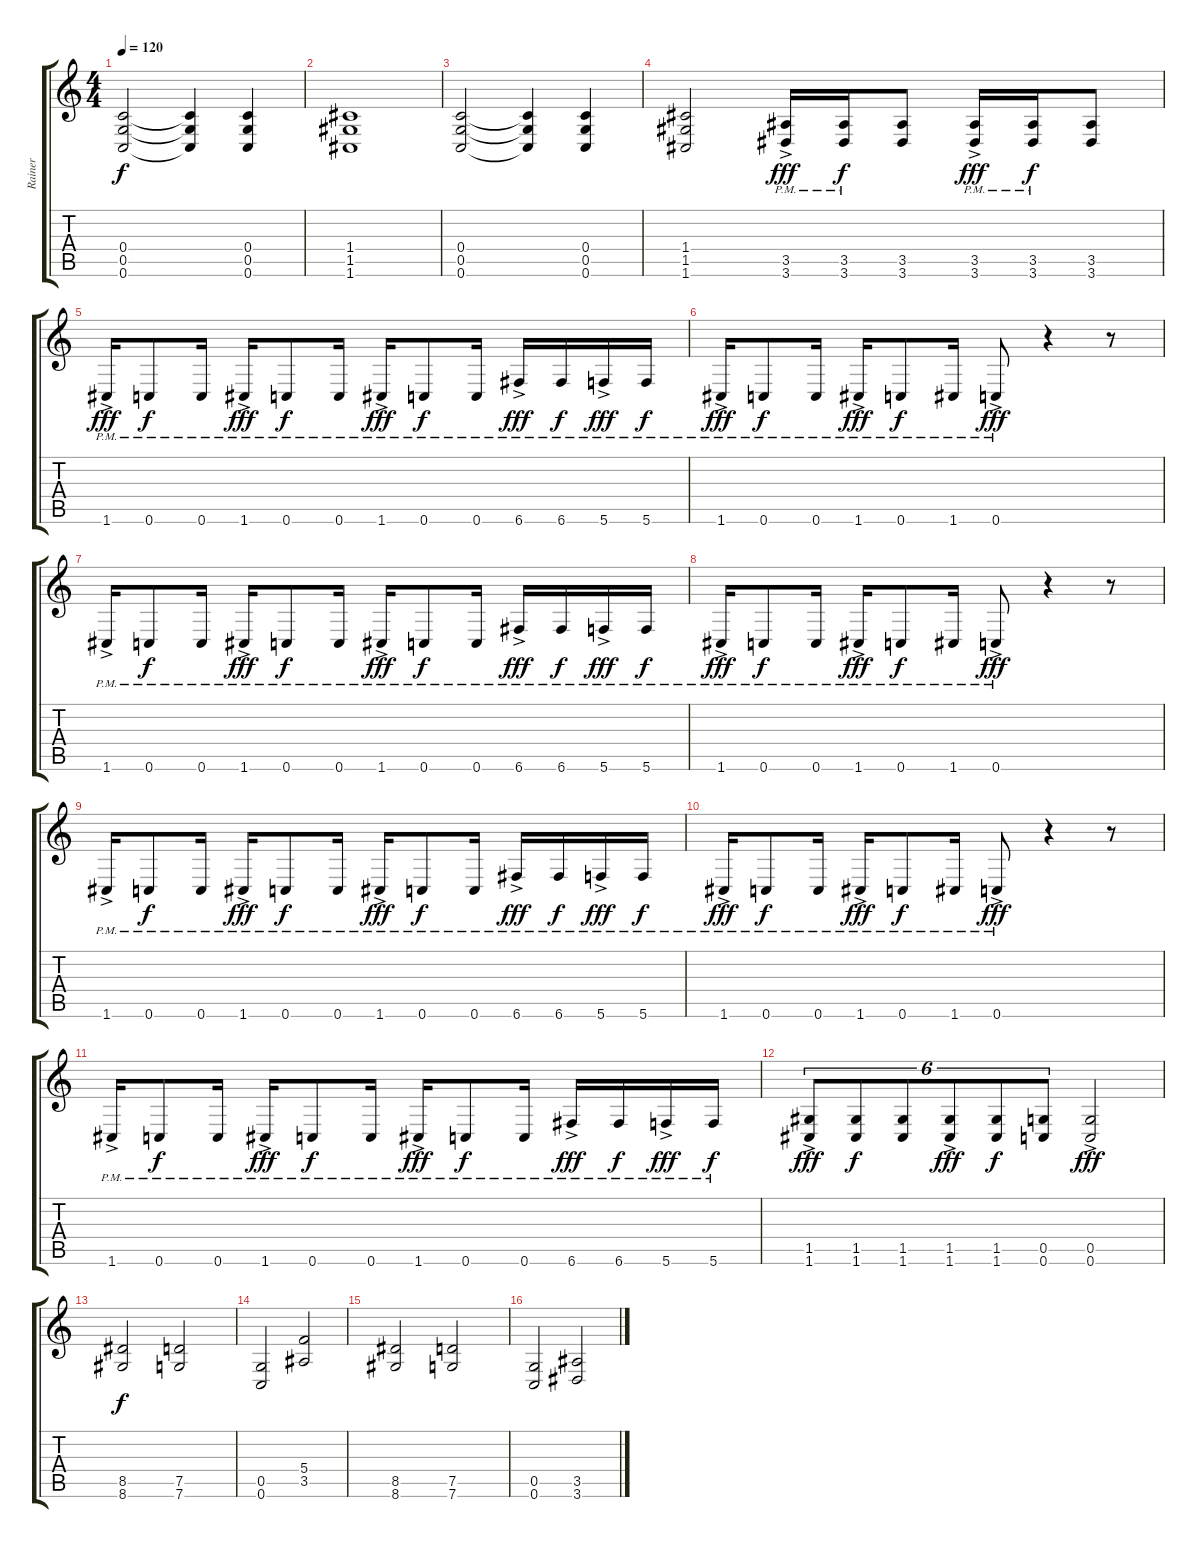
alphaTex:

\track ("Rainer" "Rainer") {instrument distortionguitar}
\staff {score tabs}
\tuning (D4 A3 F3 C3 G2 C2) {hide}
\ts (4 4)
\tempo 120
\clef g2
\ks c
(0.4 0.5 0.6).2{dy f} (0.4{t} 0.5{t} 0.6{t}).4 (0.4 0.5 0.6).4 |
(1.4 1.5 1.6).1 |
(0.4 0.5 0.6).2 (0.4{t} 0.5{t} 0.6{t}).4 (0.4 0.5 0.6).4 |
(1.4 1.5 1.6).2 (3.5{pm} 3.6{ac}).16{dy fff} (3.5{pm} 3.6).16{dy f} (3.5 3.6).8 (3.5{pm} 3.6{ac}).16{dy fff} (3.5{pm} 3.6).16{dy f} (3.5 3.6).8 |
1.6{ac pm}.16{dy fff} 0.6{pm}.8{dy f} 0.6{pm}.16 1.6{ac pm}.16{dy fff} 0.6{pm}.8{dy f} 0.6{pm}.16 1.6{ac pm}.16{dy fff} 0.6{pm}.8{dy f} 0.6{pm}.16 6.6{ac pm}.16{dy fff} 6.6{pm}.16{dy f} 5.6{ac pm}.16{dy fff} 5.6{pm}.16{dy f} |
1.6{ac pm}.16{dy fff} 0.6{pm}.8{dy f} 0.6{pm}.16 1.6{ac pm}.16{dy fff} 0.6{pm}.8{dy f} 1.6{pm}.16 0.6{ac pm}.8{dy fff} r.4 r.8 |
1.6{ac pm}.16 0.6{pm}.8{dy f} 0.6{pm}.16 1.6{ac pm}.16{dy fff} 0.6{pm}.8{dy f} 0.6{pm}.16 1.6{ac pm}.16{dy fff} 0.6{pm}.8{dy f} 0.6{pm}.16 6.6{ac pm}.16{dy fff} 6.6{pm}.16{dy f} 5.6{ac pm}.16{dy fff} 5.6{pm}.16{dy f} |
1.6{ac pm}.16{dy fff} 0.6{pm}.8{dy f} 0.6{pm}.16 1.6{ac pm}.16{dy fff} 0.6{pm}.8{dy f} 1.6{pm}.16 0.6{ac pm}.8{dy fff} r.4 r.8 |
1.6{ac pm}.16 0.6{pm}.8{dy f} 0.6{pm}.16 1.6{ac pm}.16{dy fff} 0.6{pm}.8{dy f} 0.6{pm}.16 1.6{ac pm}.16{dy fff} 0.6{pm}.8{dy f} 0.6{pm}.16 6.6{ac pm}.16{dy fff} 6.6{pm}.16{dy f} 5.6{ac pm}.16{dy fff} 5.6{pm}.16{dy f} |
1.6{ac pm}.16{dy fff} 0.6{pm}.8{dy f} 0.6{pm}.16 1.6{ac pm}.16{dy fff} 0.6{pm}.8{dy f} 1.6{pm}.16 0.6{ac pm}.8{dy fff} r.4 r.8 |
1.6{ac pm}.16 0.6{pm}.8{dy f} 0.6{pm}.16 1.6{ac pm}.16{dy fff} 0.6{pm}.8{dy f} 0.6{pm}.16 1.6{ac pm}.16{dy fff} 0.6{pm}.8{dy f} 0.6{pm}.16 6.6{ac pm}.16{dy fff} 6.6{pm}.16{dy f} 5.6{ac pm}.16{dy fff} 5.6{pm}.16{dy f} |
(1.5 1.6{ac}).8{tu (6 4) dy fff} (1.5 1.6).8{tu (6 4) dy f} (1.5 1.6).8{tu (6 4)} (1.5 1.6{ac}).8{tu (6 4) dy fff} (1.5 1.6).8{tu (6 4) dy f} (0.5 0.6).8{tu (6 4)} (0.5 0.6{ac}).2{dy fff} |
(8.5 8.6).2{dy f} (7.5 7.6).2 |
(0.5 0.6).2 (5.4 3.5).2 |
(8.5 8.6).2 (7.5 7.6).2 |
(0.5 0.6).2 (3.5 3.6).2
